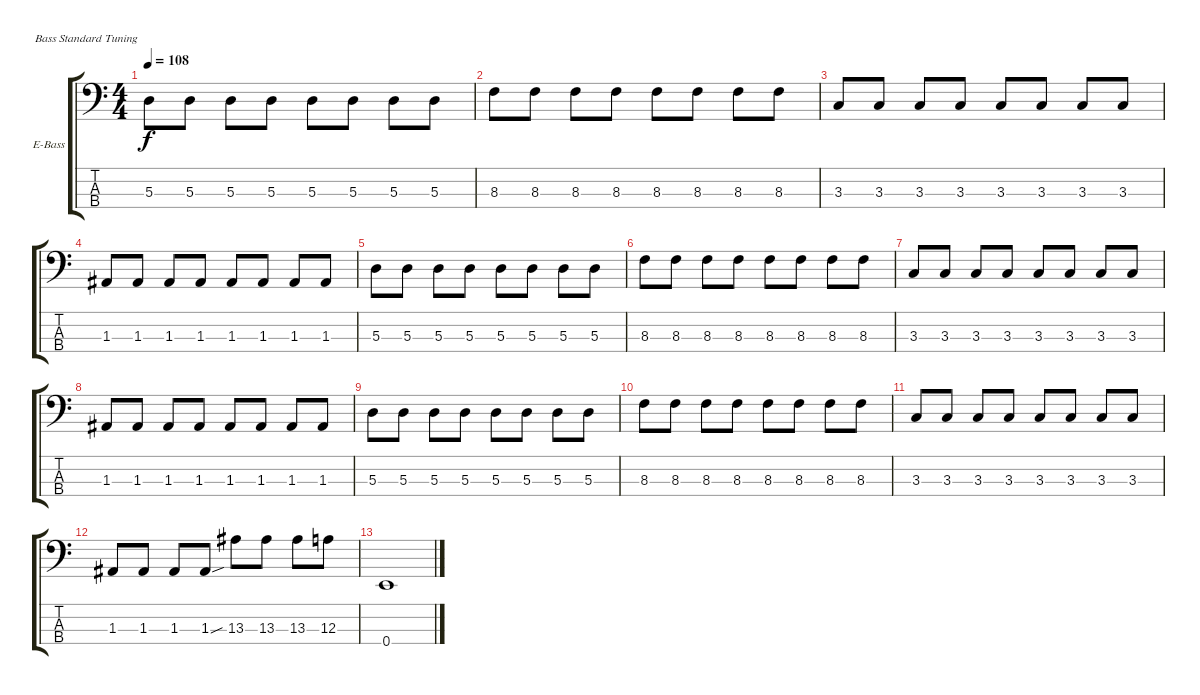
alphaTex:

\defaultSystemsLayout 4
\bracketExtendMode groupsimilarinstruments
\firstSystemTrackNameOrientation horizontal
\otherSystemsTrackNameOrientation horizontal
\track ("Electric Bass" "E-Bass") {instrument electricbassfinger}
\staff {score tabs}
\tuning (G2 D2 A1 E1)
\ts (4 4)
\tempo 108
\clef f4
\scale
0.333333
\ks c
5.3.8{dy f} 5.3.8 5.3.8 5.3.8 5.3.8 5.3.8 5.3.8 5.3.8 |
\scale
0.333333 8.3.8 8.3.8 8.3.8 8.3.8 8.3.8 8.3.8 8.3.8 8.3.8 |
\scale
0.333333 3.3.8 3.3.8 3.3.8 3.3.8 3.3.8 3.3.8 3.3.8 3.3.8 |
\scale
0.333333 1.3.8 1.3.8 1.3.8 1.3.8 1.3.8 1.3.8 1.3.8 1.3.8 |
\scale
0.333333 5.3.8 5.3.8 5.3.8 5.3.8 5.3.8 5.3.8 5.3.8 5.3.8 |
\scale
0.333333 8.3.8 8.3.8 8.3.8 8.3.8 8.3.8 8.3.8 8.3.8 8.3.8 |
3.3.8 3.3.8 3.3.8 3.3.8 3.3.8 3.3.8 3.3.8 3.3.8 |
1.3.8 1.3.8 1.3.8 1.3.8 1.3.8 1.3.8 1.3.8 1.3.8 |
5.3.8 5.3.8 5.3.8 5.3.8 5.3.8 5.3.8 5.3.8 5.3.8 |
8.3.8 8.3.8 8.3.8 8.3.8 8.3.8 8.3.8 8.3.8 8.3.8 |
3.3.8 3.3.8 3.3.8 3.3.8 3.3.8 3.3.8 3.3.8 3.3.8 |
1.3.8 1.3.8 1.3.8 1.3{sou}.8 13.3.8 13.3.8 13.3.8 12.3.8 |
0.4.1
